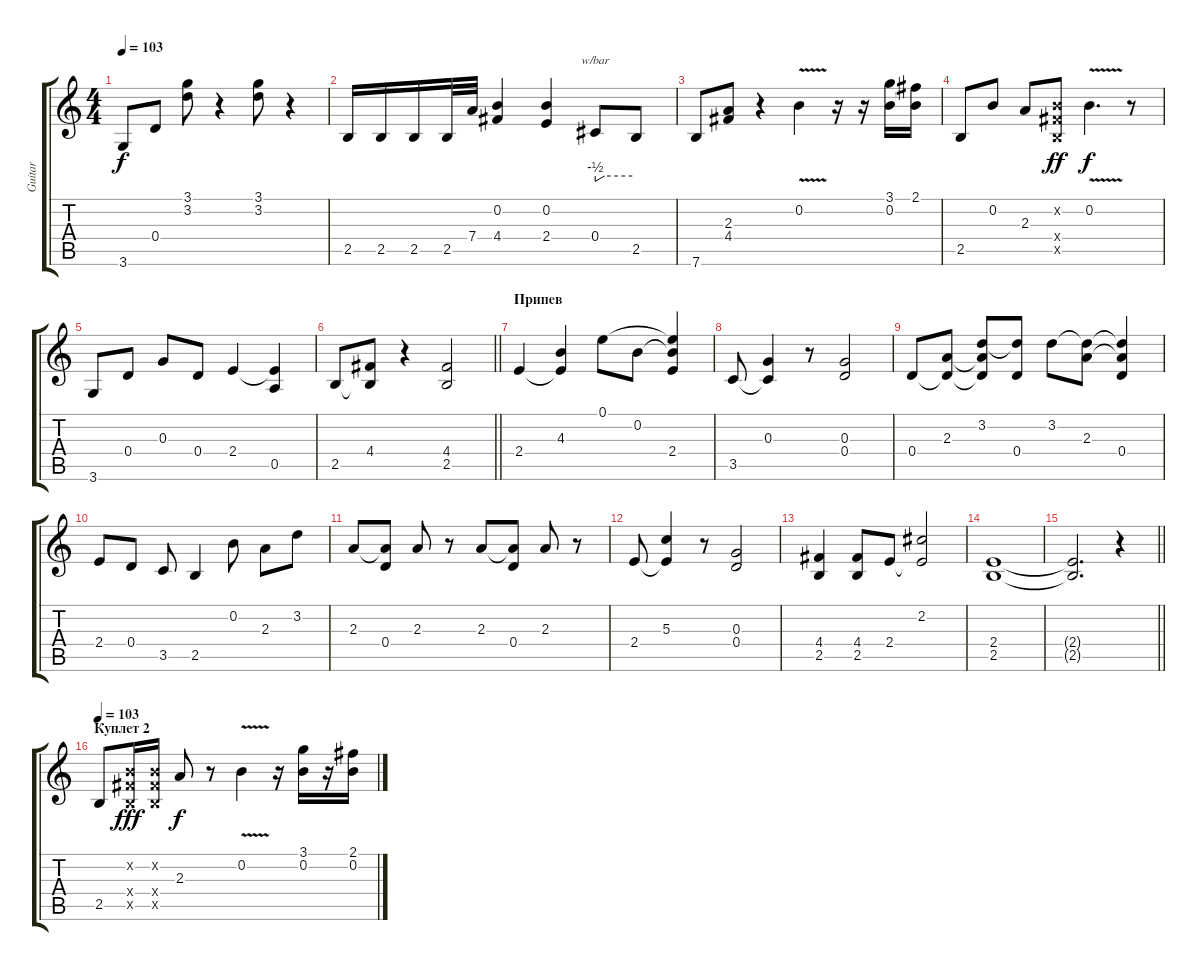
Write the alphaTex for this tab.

\track ("Guitar" "Guitar") {instrument overdrivenguitar}
\staff {score tabs}
\tuning (E4 B3 G3 D3 A2 E2) {hide}
\ts (4 4)
\tempo 103
\clef g2
\ks c
3.6.8{dy f} 0.4.8 (3.1 3.2).8 r.4 (3.1 3.2).8 r.4 |
2.5.16 2.5.16 2.5.16 2.5.32 7.4.32 (0.2 4.4).4 (0.2 2.4).4 0.4.8{tbe (custom default 0 -2 15 0 60 0)} 2.5.8 |
7.6.8 (2.3 4.4).8 r.4 0.2{v}.4 r.16 r.16 (3.1 0.2).16 (2.1 0.2{t}).16 |
2.5.8 0.2.8 2.3.8 (0.2{x} 4.4{x} 2.5{x}).8{dy ff} 0.2{v}.4{d dy f} r.8 |
3.6.8 0.4.8 0.3.8 0.4.8 2.4.4 (2.4{t} 0.5).4 |
\barLineRight lightlight
2.5.8 (4.4 2.5{t}).8 r.4 (4.4 2.5).2 |
\section ("" "Припев")
2.4.4 (4.3 2.4{t}).4 0.1.8 0.2.8 (0.1{t} 0.2{t} 2.4).4 |
3.5.8 (0.3 3.5{t}).4 r.8 (0.3 0.4).2 |
0.4.8 (2.3 0.4{t}).8 (3.2 2.3{t} 0.4{t}).8 (3.2{t} 0.4).8 3.2.8 (3.2{t} 2.3).8 (3.2{t} 2.3{t} 0.4).4 |
2.4.8 0.4.8 3.5.8 2.5.4 0.2.8 2.3.8 3.2.8 |
2.3.8 (2.3{t} 0.4).8 2.3.8 r.8 2.3.8 (2.3{t} 0.4).8 2.3.8 r.8 |
2.4.8 (5.3 2.4{t}).4 r.8 (0.3 0.4).2 |
(4.4 2.5).4 (4.4 2.5).8 2.4.8 (2.2 2.4{t}).2 |
(2.4 2.5).1 |
\barLineRight lightlight
(2.4{t} 2.5{t}).2{d} r.4 |
\section ("" "Куплет 2")
\tempo 103
2.5.8 (0.2{x} 4.4{x} 2.5{x}).16{dy fff} (0.2{x} 4.4{x} 2.5{x}).16 2.3.8{dy f} r.8 0.2{v}.4 r.16 (3.1 0.2).16 r.16 (2.1 0.2).16
